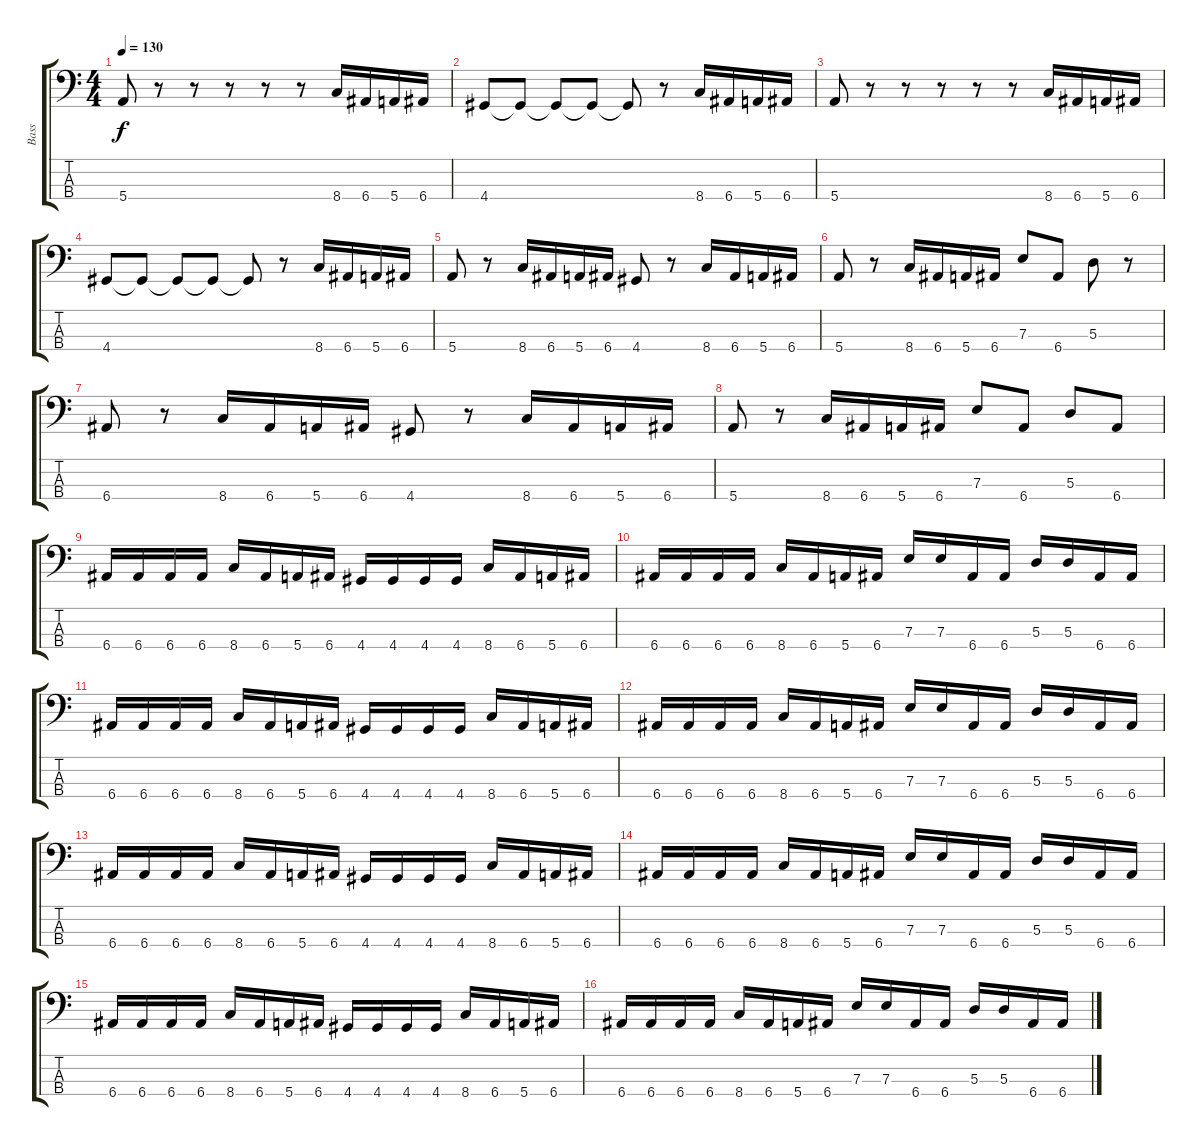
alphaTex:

\track ("Bass" "Bass") {instrument electricbassfinger}
\staff {score tabs}
\tuning (G2 D2 A1 E1) {hide}
\ts (4 4)
\tempo 130
\clef f4
\ks c
5.4.8{dy f} r.8 r.8 r.8 r.8 r.8 8.4.16 6.4.16 5.4.16 6.4.16 |
4.4.8 4.4{t}.8 4.4{t}.8 4.4{t}.8 4.4{t}.8 r.8 8.4.16 6.4.16 5.4.16 6.4.16 |
5.4.8 r.8 r.8 r.8 r.8 r.8 8.4.16 6.4.16 5.4.16 6.4.16 |
4.4.8 4.4{t}.8 4.4{t}.8 4.4{t}.8 4.4{t}.8 r.8 8.4.16 6.4.16 5.4.16 6.4.16 |
5.4.8 r.8 8.4.16 6.4.16 5.4.16 6.4.16 4.4.8 r.8 8.4.16 6.4.16 5.4.16 6.4.16 |
5.4.8 r.8 8.4.16 6.4.16 5.4.16 6.4.16 7.3.8 6.4.8 5.3.8 r.8 |
6.4.8 r.8 8.4.16 6.4.16 5.4.16 6.4.16 4.4.8 r.8 8.4.16 6.4.16 5.4.16 6.4.16 |
5.4.8 r.8 8.4.16 6.4.16 5.4.16 6.4.16 7.3.8 6.4.8 5.3.8 6.4.8 |
6.4.16 6.4.16 6.4.16 6.4.16 8.4.16 6.4.16 5.4.16 6.4.16 4.4.16 4.4.16 4.4.16 4.4.16 8.4.16 6.4.16 5.4.16 6.4.16 |
6.4.16 6.4.16 6.4.16 6.4.16 8.4.16 6.4.16 5.4.16 6.4.16 7.3.16 7.3.16 6.4.16 6.4.16 5.3.16 5.3.16 6.4.16 6.4.16 |
6.4.16 6.4.16 6.4.16 6.4.16 8.4.16 6.4.16 5.4.16 6.4.16 4.4.16 4.4.16 4.4.16 4.4.16 8.4.16 6.4.16 5.4.16 6.4.16 |
6.4.16 6.4.16 6.4.16 6.4.16 8.4.16 6.4.16 5.4.16 6.4.16 7.3.16 7.3.16 6.4.16 6.4.16 5.3.16 5.3.16 6.4.16 6.4.16 |
6.4.16 6.4.16 6.4.16 6.4.16 8.4.16 6.4.16 5.4.16 6.4.16 4.4.16 4.4.16 4.4.16 4.4.16 8.4.16 6.4.16 5.4.16 6.4.16 |
6.4.16 6.4.16 6.4.16 6.4.16 8.4.16 6.4.16 5.4.16 6.4.16 7.3.16 7.3.16 6.4.16 6.4.16 5.3.16 5.3.16 6.4.16 6.4.16 |
6.4.16 6.4.16 6.4.16 6.4.16 8.4.16 6.4.16 5.4.16 6.4.16 4.4.16 4.4.16 4.4.16 4.4.16 8.4.16 6.4.16 5.4.16 6.4.16 |
6.4.16 6.4.16 6.4.16 6.4.16 8.4.16 6.4.16 5.4.16 6.4.16 7.3.16 7.3.16 6.4.16 6.4.16 5.3.16 5.3.16 6.4.16 6.4.16
